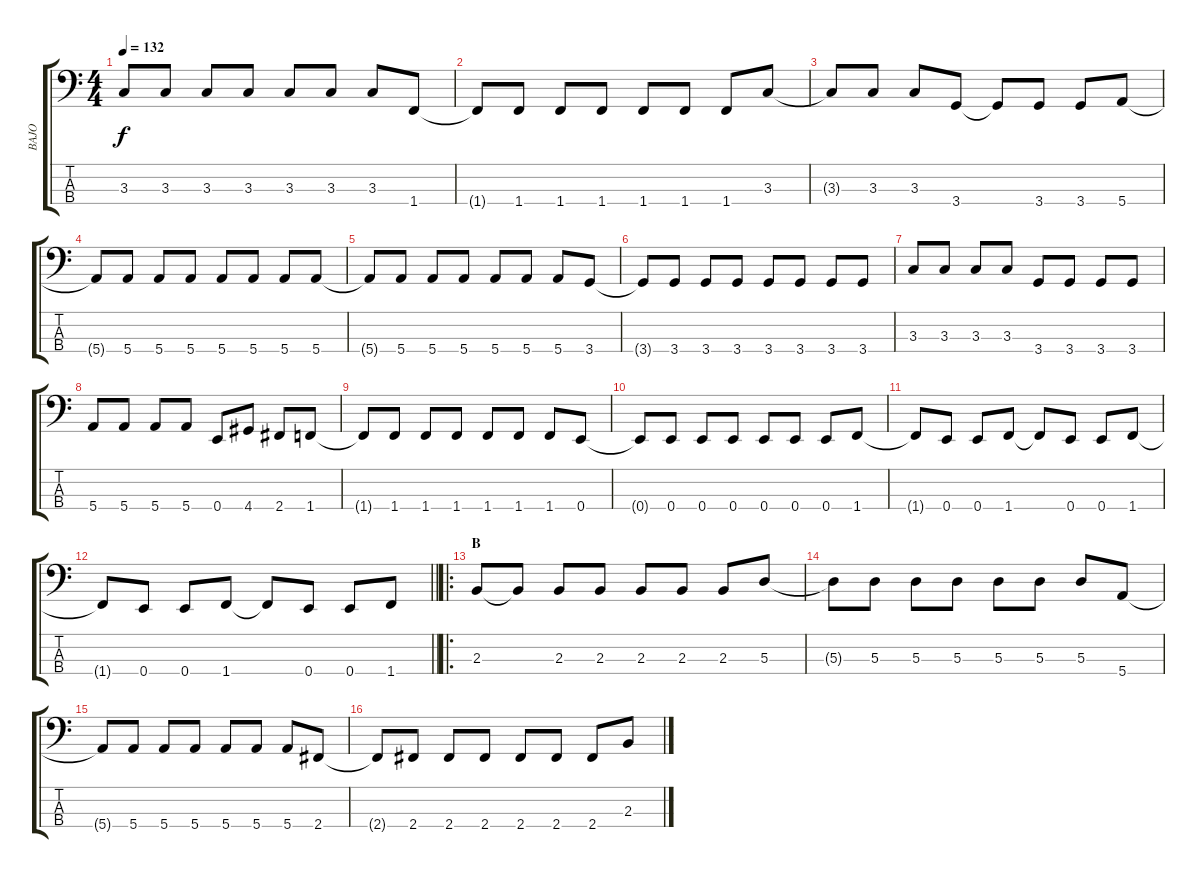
\track ("BAJO" "BAJO") {instrument electricbassfinger}
\staff {score tabs}
\tuning (G2 D2 A1 E1) {hide}
\ts (4 4)
\tempo 132
\clef f4
\ks c
3.3{t}.8{dy f} 3.3.8 3.3.8 3.3.8 3.3.8 3.3.8 3.3.8 1.4.8 |
1.4{t}.8 1.4.8 1.4.8 1.4.8 1.4.8 1.4.8 1.4.8 3.3.8 |
3.3{t}.8 3.3.8 3.3.8 3.4.8 3.4{t}.8 3.4.8 3.4.8 5.4.8 |
5.4{t}.8 5.4.8 5.4.8 5.4.8 5.4.8 5.4.8 5.4.8 5.4.8 |
5.4{t}.8 5.4.8 5.4.8 5.4.8 5.4.8 5.4.8 5.4.8 3.4.8 |
3.4{t}.8 3.4.8 3.4.8 3.4.8 3.4.8 3.4.8 3.4.8 3.4.8 |
3.3.8 3.3.8 3.3.8 3.3.8 3.4.8 3.4.8 3.4.8 3.4.8 |
5.4.8 5.4.8 5.4.8 5.4.8 0.4.8 4.4.8 2.4.8 1.4.8 |
1.4{t}.8 1.4.8 1.4.8 1.4.8 1.4.8 1.4.8 1.4.8 0.4.8 |
0.4{t}.8 0.4.8 0.4.8 0.4.8 0.4.8 0.4.8 0.4.8 1.4.8 |
1.4{t}.8 0.4.8 0.4.8 1.4.8 1.4{t}.8 0.4.8 0.4.8 1.4.8 |
\barLineRight lightlight
1.4{t}.8 0.4.8 0.4.8 1.4.8 1.4{t}.8 0.4.8 0.4.8 1.4.8 |
\ro
\section ("" "B")
2.3.8 2.3{t}.8 2.3.8 2.3.8 2.3.8 2.3.8 2.3.8 5.3.8 |
5.3{t}.8 5.3.8 5.3.8 5.3.8 5.3.8 5.3.8 5.3.8 5.4.8 |
5.4{t}.8 5.4.8 5.4.8 5.4.8 5.4.8 5.4.8 5.4.8 2.4.8 |
2.4{t}.8 2.4.8 2.4.8 2.4.8 2.4.8 2.4.8 2.4.8 2.3.8
